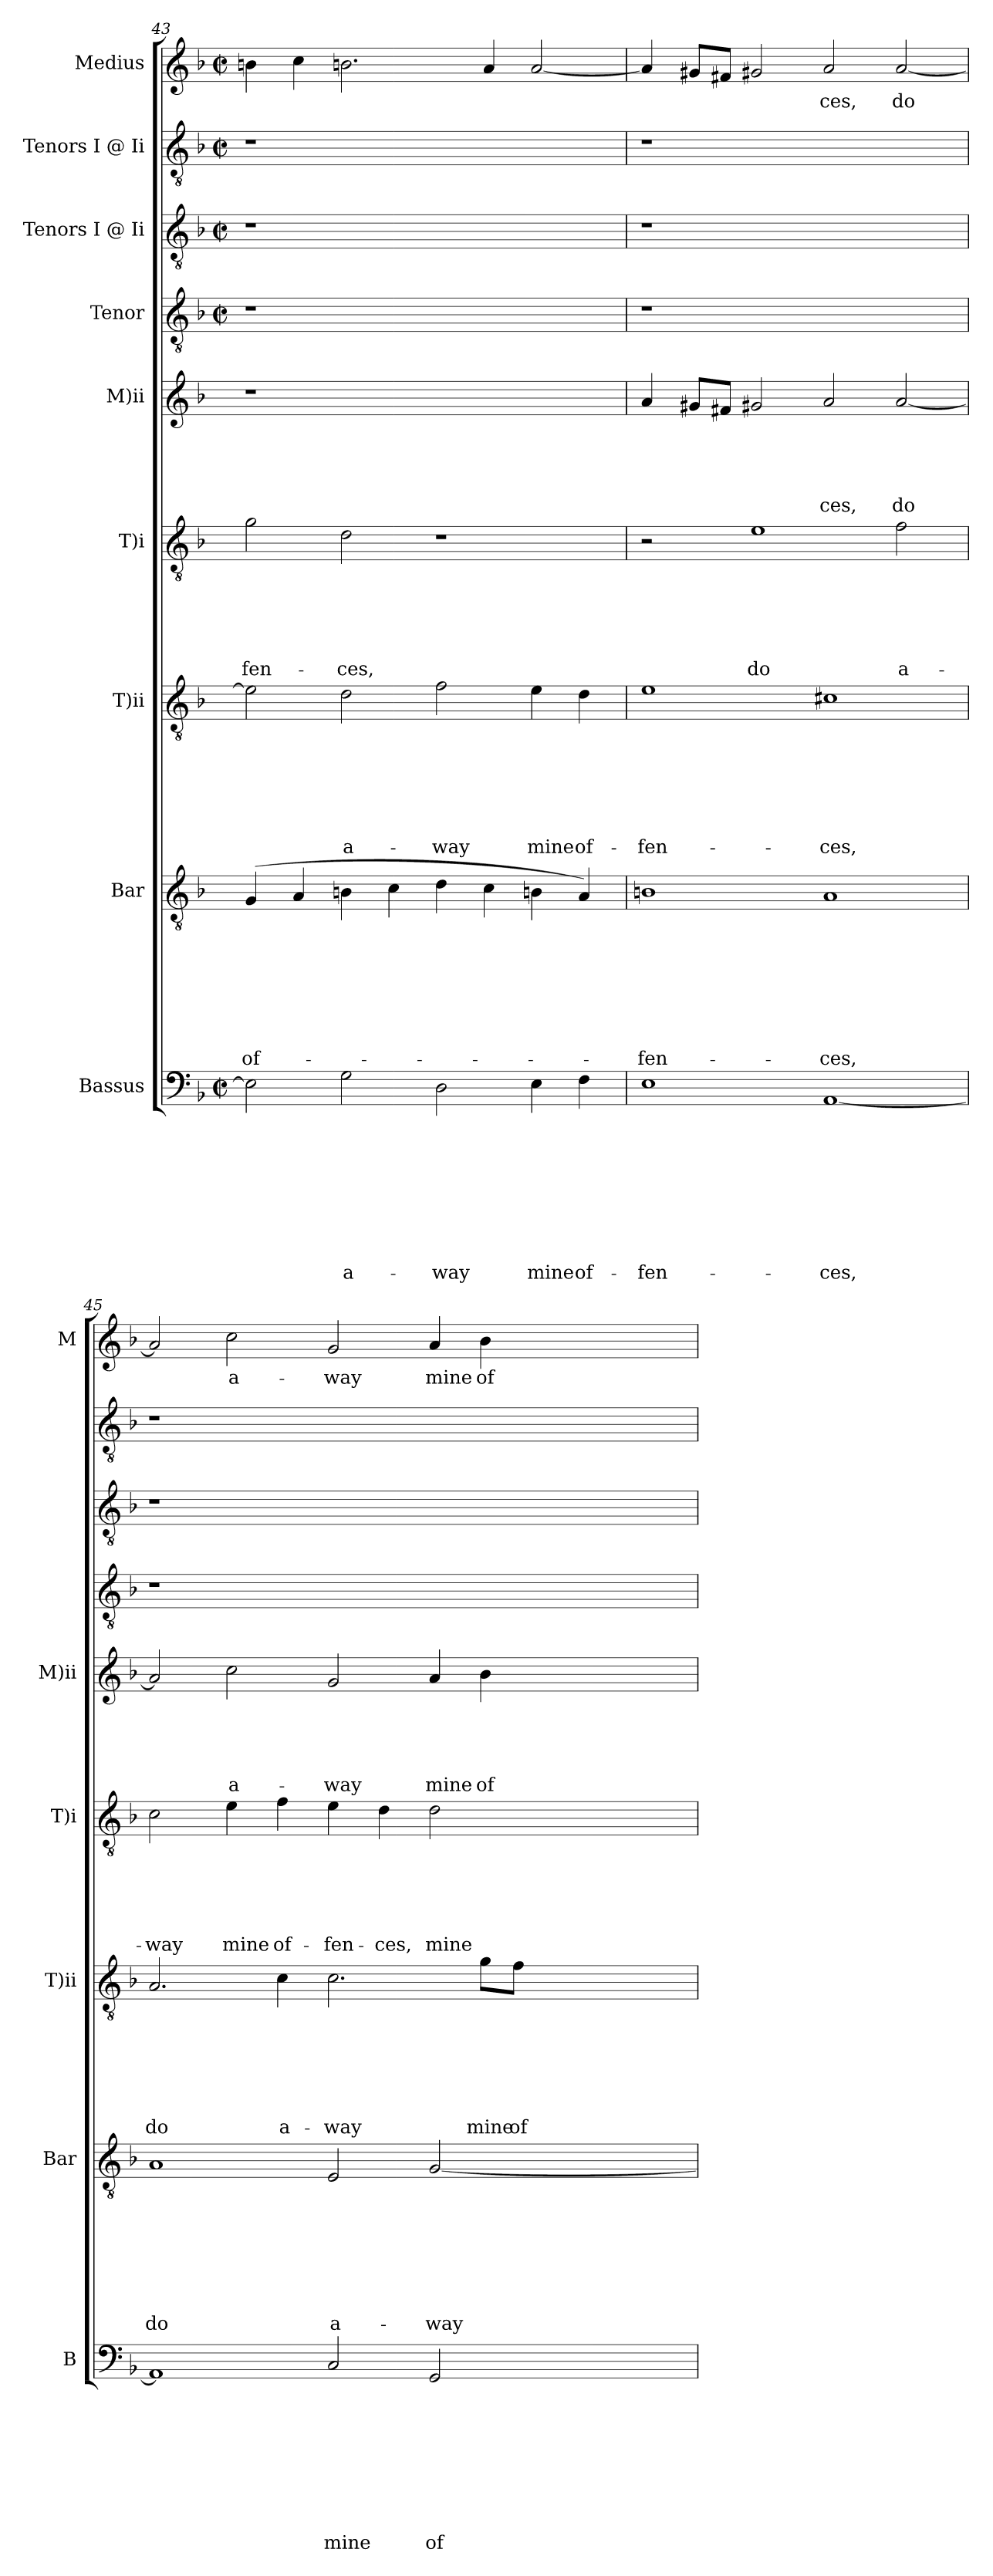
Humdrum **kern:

**kern	**text	**text	**text	**text	**text	**text	**text	**text	**text	**kern	**text	**text	**text	**text	**text	**text	**text	**text	**kern	**text	**text	**text	**text	**text	**text	**text	**kern	**text	**text	**text	**text	**text	**text	**kern	**text	**text	**text	**text	**text	**kern	**kern	**kern	**kern	**text
*part9	*part9	*part9	*part9	*part9	*part9	*part9	*part9	*part9	*part9	*part8	*part8	*part8	*part8	*part8	*part8	*part8	*part8	*part8	*part7	*part7	*part7	*part7	*part7	*part7	*part7	*part7	*part6	*part6	*part6	*part6	*part6	*part6	*part6	*part5	*part5	*part5	*part5	*part5	*part5	*part4	*part3	*part2	*part1	*part1
*staff9	*staff9	*staff9	*staff9	*staff9	*staff9	*staff9	*staff9	*staff9	*staff9	*staff8	*staff8	*staff8	*staff8	*staff8	*staff8	*staff8	*staff8	*staff8	*staff7	*staff7	*staff7	*staff7	*staff7	*staff7	*staff7	*staff7	*staff6	*staff6	*staff6	*staff6	*staff6	*staff6	*staff6	*staff5	*staff5	*staff5	*staff5	*staff5	*staff5	*staff4	*staff3	*staff2	*staff1	*staff1
*I"Bassus	*	*	*	*	*	*	*	*	*	*I"Bar	*	*	*	*	*	*	*	*	*I"T)ii	*	*	*	*	*	*	*	*I"T)i	*	*	*	*	*	*	*I"M)ii	*	*	*	*	*	*I"Tenor	*I"Tenors I @ Ii	*I"Tenors I @ Ii	*I"Medius	*
*I'B	*	*	*	*	*	*	*	*	*	*I'Bar	*	*	*	*	*	*	*	*	*I'T)ii	*	*	*	*	*	*	*	*I'T)i	*	*	*	*	*	*	*I'M)ii	*	*	*	*	*	*	*	*	*I'M	*
*clefF4	*	*	*	*	*	*	*	*	*	*clefGv2	*	*	*	*	*	*	*	*	*clefGv2	*	*	*	*	*	*	*	*clefGv2	*	*	*	*	*	*	*clefG2	*	*	*	*	*	*clefGv2	*clefGv2	*clefGv2	*clefG2	*
*k[b-]	*	*	*	*	*	*	*	*	*	*k[b-]	*	*	*	*	*	*	*	*	*k[b-]	*	*	*	*	*	*	*	*k[b-]	*	*	*	*	*	*	*k[b-]	*	*	*	*	*	*k[b-]	*k[b-]	*k[b-]	*k[b-]	*
*F:	*	*	*	*	*	*	*	*	*	*F:	*	*	*	*	*	*	*	*	*F:	*	*	*	*	*	*	*	*F:	*	*	*	*	*	*	*F:	*	*	*	*	*	*F:	*F:	*F:	*F:	*
*M2/2	*	*	*	*	*	*	*	*	*	*	*	*	*	*	*	*	*	*	*	*	*	*	*	*	*	*	*	*	*	*	*	*	*	*	*	*	*	*	*	*M2/2	*M2/2	*M2/2	*M2/2	*
*met(c|)	*	*	*	*	*	*	*	*	*	*	*	*	*	*	*	*	*	*	*	*	*	*	*	*	*	*	*	*	*	*	*	*	*	*	*	*	*	*	*	*met(c|)	*met(c|)	*met(c|)	*met(c|)	*
=43	=43	=43	=43	=43	=43	=43	=43	=43	=43	=43	=43	=43	=43	=43	=43	=43	=43	=43	=43	=43	=43	=43	=43	=43	=43	=43	=43	=43	=43	=43	=43	=43	=43	=43	=43	=43	=43	=43	=43	=43	=43	=43	=43	=43
!	!	!	!	!	!	!	!	!	!	!	!	!	!	!	!	!	!	!LO:LY:b	!	!	!	!	!	!	!	!	!	!	!	!	!	!	!LO:LY:b	!	!	!	!	!	!	!	!	!	!	!
2E\]	.	.	.	.	.	.	.	.	.	(4G/	.	.	.	.	.	.	.	of-	2e\]	.	.	.	.	.	.	.	2g\	.	.	.	.	.	-fen-	1r	.	.	.	.	.	1r	1r	1r	4bn\	.
.	.	.	.	.	.	.	.	.	.	4A/	.	.	.	.	.	.	.	.	.	.	.	.	.	.	.	.	.	.	.	.	.	.	.	.	.	.	.	.	.	.	.	.	4cc\	.
!	!	!	!	!	!	!	!	!	!LO:LY:b	!	!	!	!	!	!	!	!	!	!	!	!	!	!	!	!	!LO:LY:b	!	!	!	!	!	!	!LO:LY:b	!	!	!	!	!	!	!	!	!	!	!
2G\	.	.	.	.	.	.	.	.	a-	4Bn\	.	.	.	.	.	.	.	.	2d\	.	.	.	.	.	.	a-	2d\	.	.	.	.	.	-ces,	.	.	.	.	.	.	.	.	.	2.bn\	.
.	.	.	.	.	.	.	.	.	.	4c\	.	.	.	.	.	.	.	.	.	.	.	.	.	.	.	.	.	.	.	.	.	.	.	.	.	.	.	.	.	.	.	.	.	.
!	!	!	!	!	!	!	!	!	!LO:LY:b	!	!	!	!	!	!	!	!	!	!	!	!	!	!	!	!	!LO:LY:b	!	!	!	!	!	!	!	!	!	!	!	!	!	!	!	!	!	!
2D\	.	.	.	.	.	.	.	.	-way	4d\	.	.	.	.	.	.	.	.	2f\	.	.	.	.	.	.	-way	1r	.	.	.	.	.	.	1ryy	.	.	.	.	.	1ryy	1ryy	1ryy	.	.
.	.	.	.	.	.	.	.	.	.	4c\	.	.	.	.	.	.	.	.	.	.	.	.	.	.	.	.	.	.	.	.	.	.	.	.	.	.	.	.	.	.	.	.	4a/	.
!	!	!	!	!	!	!	!	!	!LO:LY:b	!	!	!	!	!	!	!	!	!	!	!	!	!	!	!	!	!LO:LY:b	!	!	!	!	!	!	!	!	!	!	!	!	!	!	!	!	!	!
4E\	.	.	.	.	.	.	.	.	mine	4Bn\	.	.	.	.	.	.	.	.	4e\	.	.	.	.	.	.	mine	.	.	.	.	.	.	.	.	.	.	.	.	.	.	.	.	[<2a/	.
!	!	!	!	!	!	!	!	!	!LO:LY:b	!	!	!	!	!	!	!	!	!	!	!	!	!	!	!	!	!LO:LY:b	!	!	!	!	!	!	!	!	!	!	!	!	!	!	!	!	!	!
4F\	.	.	.	.	.	.	.	.	of-	4A/)	.	.	.	.	.	.	.	.	4d\	.	.	.	.	.	.	of-	.	.	.	.	.	.	.	.	.	.	.	.	.	.	.	.	.	.
!!LO:LB:g=z
=44	=44	=44	=44	=44	=44	=44	=44	=44	=44	=44	=44	=44	=44	=44	=44	=44	=44	=44	=44	=44	=44	=44	=44	=44	=44	=44	=44	=44	=44	=44	=44	=44	=44	=44	=44	=44	=44	=44	=44	=44	=44	=44	=44	=44
!	!	!	!	!	!	!	!	!	!LO:LY:b	!	!	!	!	!	!	!	!	!LO:LY:b	!	!	!	!	!	!	!	!LO:LY:b	!	!	!	!	!	!	!	!	!	!	!	!	!	!	!	!	!	!
1E	.	.	.	.	.	.	.	.	-fen-	1Bn	.	.	.	.	.	.	.	-fen-	1e	.	.	.	.	.	.	-fen-	2r	.	.	.	.	.	.	4a/	.	.	.	.	.	1r	1r	1r	4a/]	.
.	.	.	.	.	.	.	.	.	.	.	.	.	.	.	.	.	.	.	.	.	.	.	.	.	.	.	.	.	.	.	.	.	.	8g#X/L	.	.	.	.	.	.	.	.	8g#X/L	.
.	.	.	.	.	.	.	.	.	.	.	.	.	.	.	.	.	.	.	.	.	.	.	.	.	.	.	.	.	.	.	.	.	.	8f#/J	.	.	.	.	.	.	.	.	8f#/J	.
!	!	!	!	!	!	!	!	!	!	!	!	!	!	!	!	!	!	!	!	!	!	!	!	!	!	!	!	!	!	!	!	!	!LO:LY:b	!	!	!	!	!	!	!	!	!	!	!
.	.	.	.	.	.	.	.	.	.	.	.	.	.	.	.	.	.	.	.	.	.	.	.	.	.	.	1e	.	.	.	.	.	do	2g#X/	.	.	.	.	.	.	.	.	2g#X/	.
!	!	!	!	!	!	!	!	!	!LO:LY:b	!	!	!	!	!	!	!	!	!LO:LY:b	!	!	!	!	!	!	!	!LO:LY:b	!	!	!	!	!	!	!	!	!	!	!	!	!LO:LY:b	!	!	!	!	!LO:LY:b
[<1AA	.	.	.	.	.	.	.	.	-ces,	1A	.	.	.	.	.	.	.	-ces,	1c#X	.	.	.	.	.	.	-ces,	.	.	.	.	.	.	.	2a/	.	.	.	.	ces,	1ryy	1ryy	1ryy	2a/	ces,
!	!	!	!	!	!	!	!	!	!	!	!	!	!	!	!	!	!	!	!	!	!	!	!	!	!	!	!	!	!	!	!	!	!LO:LY:b	!	!	!	!	!	!LO:LY:b	!	!	!	!	!LO:LY:b
.	.	.	.	.	.	.	.	.	.	.	.	.	.	.	.	.	.	.	.	.	.	.	.	.	.	.	2f\	.	.	.	.	.	a-	[<2a/	.	.	.	.	do	.	.	.	[<2a/	do
=45	=45	=45	=45	=45	=45	=45	=45	=45	=45	=45	=45	=45	=45	=45	=45	=45	=45	=45	=45	=45	=45	=45	=45	=45	=45	=45	=45	=45	=45	=45	=45	=45	=45	=45	=45	=45	=45	=45	=45	=45	=45	=45	=45	=45
!	!	!	!	!	!	!	!	!	!	!	!	!	!	!	!	!	!	!LO:LY:b	!	!	!	!	!	!	!	!LO:LY:b	!	!	!	!	!	!	!LO:LY:b	!	!	!	!	!	!	!	!	!	!	!
1AA]	.	.	.	.	.	.	.	.	.	1A	.	.	.	.	.	.	.	do	2.A/	.	.	.	.	.	.	do	2c\	.	.	.	.	.	-way	2a/]	.	.	.	.	.	1r	1r	1r	2a/]	.
!	!	!	!	!	!	!	!	!	!	!	!	!	!	!	!	!	!	!	!	!	!	!	!	!	!	!	!	!	!	!	!	!	!LO:LY:b	!	!	!	!	!	!LO:LY:b	!	!	!	!	!LO:LY:b
.	.	.	.	.	.	.	.	.	.	.	.	.	.	.	.	.	.	.	.	.	.	.	.	.	.	.	4e\	.	.	.	.	.	mine	2cc\	.	.	.	.	a-	.	.	.	2cc\	a-
!	!	!	!	!	!	!	!	!	!	!	!	!	!	!	!	!	!	!	!	!	!	!	!	!	!	!LO:LY:b	!	!	!	!	!	!	!LO:LY:b	!	!	!	!	!	!	!	!	!	!	!
.	.	.	.	.	.	.	.	.	.	.	.	.	.	.	.	.	.	.	4c\	.	.	.	.	.	.	a-	4f\	.	.	.	.	.	of-	.	.	.	.	.	.	.	.	.	.	.
!	!	!	!	!	!	!	!	!	!LO:LY:b	!	!	!	!	!	!	!	!	!LO:LY:b	!	!	!	!	!	!	!	!LO:LY:b	!	!	!	!	!	!	!LO:LY:b	!	!	!	!	!	!LO:LY:b	!	!	!	!	!LO:LY:b
2C/	.	.	.	.	.	.	.	.	mine	2E/	.	.	.	.	.	.	.	a-	2.c\	.	.	.	.	.	.	-way	4e\	.	.	.	.	.	-fen-	2g/	.	.	.	.	-way	1ryy	1ryy	1ryy	2g/	-way
!	!	!	!	!	!	!	!	!	!	!	!	!	!	!	!	!	!	!	!	!	!	!	!	!	!	!	!	!	!	!	!	!	!LO:LY:b:rj	!	!	!	!	!	!	!	!	!	!	!
.	.	.	.	.	.	.	.	.	.	.	.	.	.	.	.	.	.	.	.	.	.	.	.	.	.	.	4d\	.	.	.	.	.	-ces,	.	.	.	.	.	.	.	.	.	.	.
!	!	!	!	!	!	!	!	!	!LO:LY:b	!	!	!	!	!	!	!	!	!LO:LY:b	!	!	!	!	!	!	!	!	!	!	!	!	!	!	!LO:LY:b	!	!	!	!	!	!LO:LY:b	!	!	!	!	!LO:LY:b
2GG/	.	.	.	.	.	.	.	.	of-	[<2G/	.	.	.	.	.	.	.	-way	.	.	.	.	.	.	.	.	2d\	.	.	.	.	.	mine	4a/	.	.	.	.	mine	.	.	.	4a/	mine
!	!	!	!	!	!	!	!	!	!	!	!	!	!	!	!	!	!	!	!	!	!	!	!	!	!	!LO:LY:b	!	!	!	!	!	!	!	!	!	!	!	!	!LO:LY:b	!	!	!	!	!LO:LY:b
.	.	.	.	.	.	.	.	.	.	.	.	.	.	.	.	.	.	.	8g\L	.	.	.	.	.	.	mine	.	.	.	.	.	.	.	4b-\	.	.	.	.	of-	.	.	.	4b-\	of-
!	!	!	!	!	!	!	!	!	!	!	!	!	!	!	!	!	!	!	!	!	!	!	!	!	!	!LO:LY:b	!	!	!	!	!	!	!	!	!	!	!	!	!	!	!	!	!	!
.	.	.	.	.	.	.	.	.	.	.	.	.	.	.	.	.	.	.	8f\J	.	.	.	.	.	.	of-	.	.	.	.	.	.	.	.	.	.	.	.	.	.	.	.	.	.
=	=	=	=	=	=	=	=	=	=	=	=	=	=	=	=	=	=	=	=	=	=	=	=	=	=	=	=	=	=	=	=	=	=	=	=	=	=	=	=	=	=	=	=	=
*-	*-	*-	*-	*-	*-	*-	*-	*-	*-	*-	*-	*-	*-	*-	*-	*-	*-	*-	*-	*-	*-	*-	*-	*-	*-	*-	*-	*-	*-	*-	*-	*-	*-	*-	*-	*-	*-	*-	*-	*-	*-	*-	*-	*-
